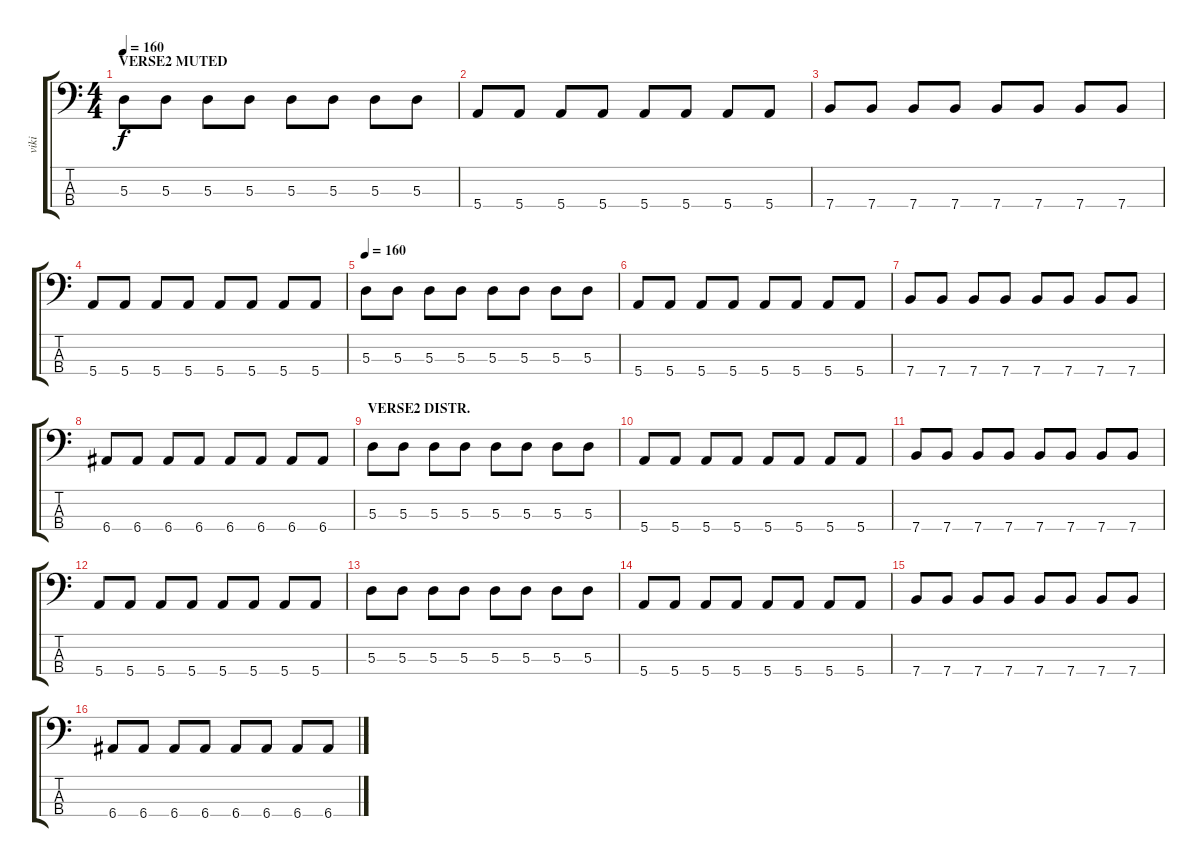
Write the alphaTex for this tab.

\track ("viki" "viki") {instrument electricbasspick}
\staff {score tabs}
\tuning (G2 D2 A1 E1) {hide}
\ts (4 4)
\section ("" "VERSE2 MUTED")
\tempo 160
\clef f4
\ks c
5.3.8{dy f} 5.3.8 5.3.8 5.3.8 5.3.8 5.3.8 5.3.8 5.3.8 |
5.4.8 5.4.8 5.4.8 5.4.8 5.4.8 5.4.8 5.4.8 5.4.8 |
7.4.8 7.4.8 7.4.8 7.4.8 7.4.8 7.4.8 7.4.8 7.4.8 |
5.4.8 5.4.8 5.4.8 5.4.8 5.4.8 5.4.8 5.4.8 5.4.8 |
\tempo 160
5.3.8 5.3.8 5.3.8 5.3.8 5.3.8 5.3.8 5.3.8 5.3.8 |
5.4.8 5.4.8 5.4.8 5.4.8 5.4.8 5.4.8 5.4.8 5.4.8 |
7.4.8 7.4.8 7.4.8 7.4.8 7.4.8 7.4.8 7.4.8 7.4.8 |
6.4.8 6.4.8 6.4.8 6.4.8 6.4.8 6.4.8 6.4.8 6.4.8 |
\section ("" "VERSE2 DISTR.")
5.3.8 5.3.8 5.3.8 5.3.8 5.3.8 5.3.8 5.3.8 5.3.8 |
5.4.8 5.4.8 5.4.8 5.4.8 5.4.8 5.4.8 5.4.8 5.4.8 |
7.4.8 7.4.8 7.4.8 7.4.8 7.4.8 7.4.8 7.4.8 7.4.8 |
5.4.8 5.4.8 5.4.8 5.4.8 5.4.8 5.4.8 5.4.8 5.4.8 |
5.3.8 5.3.8 5.3.8 5.3.8 5.3.8 5.3.8 5.3.8 5.3.8 |
5.4.8 5.4.8 5.4.8 5.4.8 5.4.8 5.4.8 5.4.8 5.4.8 |
7.4.8 7.4.8 7.4.8 7.4.8 7.4.8 7.4.8 7.4.8 7.4.8 |
6.4.8 6.4.8 6.4.8 6.4.8 6.4.8 6.4.8 6.4.8 6.4.8
